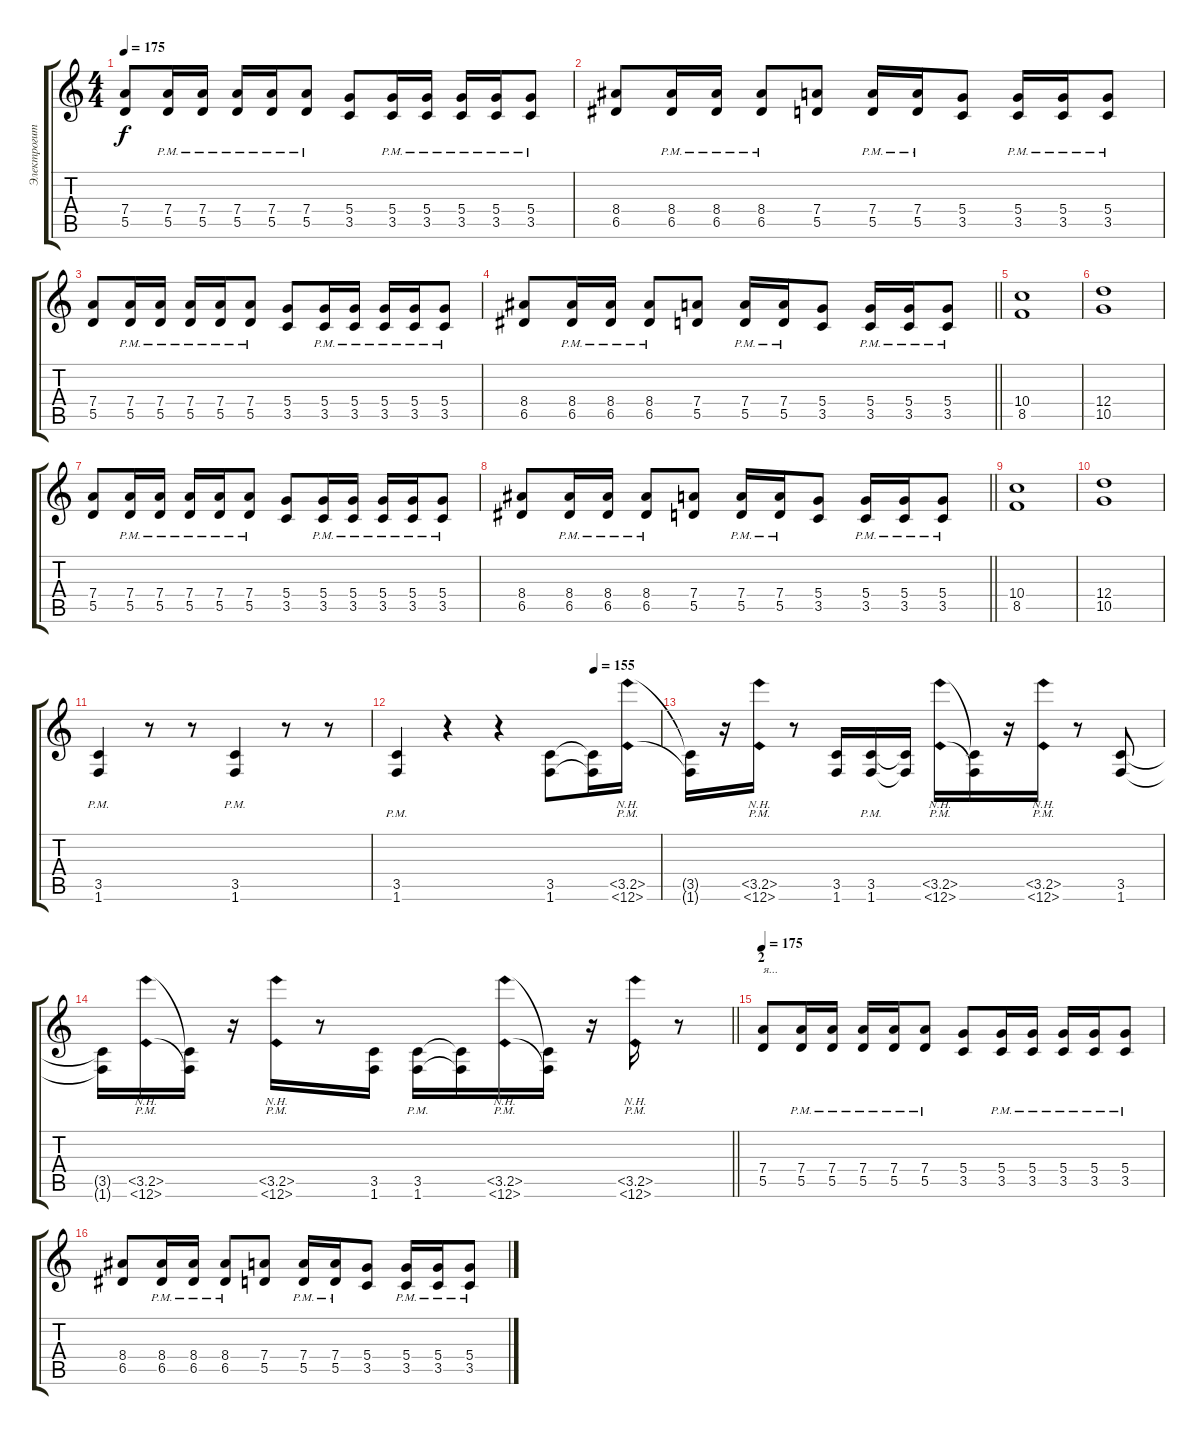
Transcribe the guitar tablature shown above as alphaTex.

\track ("Электрогитара" "Электрогит") {instrument overdrivenguitar}
\staff {score tabs}
\tuning (E4 B3 G3 D3 A2 E2) {hide}
\ts (4 4)
\tempo 175
\clef g2
\ks c
(7.4 5.5).8{dy f} (7.4{pm} 5.5).16 (7.4{pm} 5.5{pm}).16 (7.4{pm} 5.5{pm}).16 (7.4{pm} 5.5{pm}).16 (7.4{pm} 5.5{pm}).8 (5.4 3.5).8 (5.4{pm} 3.5).16 (5.4{pm} 3.5{pm}).16 (5.4{pm} 3.5{pm}).16 (5.4{pm} 3.5{pm}).16 (5.4{pm} 3.5{pm}).8 |
(8.4 6.5).8 (8.4{pm} 6.5).16 (8.4{pm} 6.5{pm}).16 (8.4{pm} 6.5{pm}).8 (7.4 5.5).8 (7.4{pm} 5.5).16 (7.4{pm} 5.5{pm}).16 (5.4 3.5).8 (5.4{pm} 3.5).16 (5.4{pm} 3.5{pm}).16 (5.4{pm} 3.5{pm}).8 |
(7.4 5.5).8 (7.4{pm} 5.5).16 (7.4{pm} 5.5{pm}).16 (7.4{pm} 5.5{pm}).16 (7.4{pm} 5.5{pm}).16 (7.4{pm} 5.5{pm}).8 (5.4 3.5).8 (5.4{pm} 3.5).16 (5.4{pm} 3.5{pm}).16 (5.4{pm} 3.5{pm}).16 (5.4{pm} 3.5{pm}).16 (5.4{pm} 3.5{pm}).8 |
\barLineRight lightlight
(8.4 6.5).8 (8.4{pm} 6.5).16 (8.4{pm} 6.5{pm}).16 (8.4{pm} 6.5{pm}).8 (7.4 5.5).8 (7.4{pm} 5.5).16 (7.4{pm} 5.5{pm}).16 (5.4 3.5).8 (5.4{pm} 3.5).16 (5.4{pm} 3.5{pm}).16 (5.4{pm} 3.5{pm}).8 |
(10.4 8.5).1 |
(12.4 10.5).1 |
(7.4 5.5).8 (7.4{pm} 5.5).16 (7.4{pm} 5.5{pm}).16 (7.4{pm} 5.5{pm}).16 (7.4{pm} 5.5{pm}).16 (7.4{pm} 5.5{pm}).8 (5.4 3.5).8 (5.4{pm} 3.5).16 (5.4{pm} 3.5{pm}).16 (5.4{pm} 3.5{pm}).16 (5.4{pm} 3.5{pm}).16 (5.4{pm} 3.5{pm}).8 |
\barLineRight lightlight
(8.4 6.5).8 (8.4{pm} 6.5).16 (8.4{pm} 6.5{pm}).16 (8.4{pm} 6.5{pm}).8 (7.4 5.5).8 (7.4{pm} 5.5).16 (7.4{pm} 5.5{pm}).16 (5.4 3.5).8 (5.4{pm} 3.5).16 (5.4{pm} 3.5{pm}).16 (5.4{pm} 3.5{pm}).8 |
(10.4 8.5).1 |
(12.4 10.5).1 |
(3.5{pm} 1.6{pm}).4 r.8 r.8 (3.5{pm} 1.6{pm}).4 r.8 r.8 |
\tempo (155 0.75)
(3.5{pm} 1.6{pm}).4 r.4 r.4 (3.5 1.6).8{instrument distortionguitar} (3.5{t} 1.6{t}).16 (3.5{nh pm} 1.6{nh pm}).16 |
(3.5{t} 1.6{t}).16 r.16 (3.5{nh pm} 1.6{nh pm}).16 r.8 (3.5 1.6).16 (3.5{pm} 1.6{pm}).16 (3.5{t} 1.6{t}).16 (3.5{nh pm} 1.6{nh pm}).16 (3.5{t} 1.6{t}).16 r.16 (3.5{nh pm} 1.6{nh pm}).16 r.8 (3.5 1.6).8 |
\barLineRight lightlight
(3.5{t} 1.6{t}).16 (3.5{nh pm} 1.6{nh pm}).16 (3.5{t} 1.6{t}).16 r.16 (3.5{nh pm} 1.6{nh pm}).16 r.8 (3.5 1.6).16 (3.5{pm} 1.6{pm}).16 (3.5{t} 1.6{t}).16 (3.5{nh pm} 1.6{nh pm}).16 (3.5{t} 1.6{t}).16 r.16 (3.5{nh pm} 1.6{nh pm}).16 r.8 |
\section ("" "2")
\tempo 175
(7.4 5.5).8{txt "я..." instrument overdrivenguitar} (7.4{pm} 5.5).16 (7.4{pm} 5.5{pm}).16 (7.4{pm} 5.5{pm}).16 (7.4{pm} 5.5{pm}).16 (7.4{pm} 5.5{pm}).8 (5.4 3.5).8 (5.4{pm} 3.5).16 (5.4{pm} 3.5{pm}).16 (5.4{pm} 3.5{pm}).16 (5.4{pm} 3.5{pm}).16 (5.4{pm} 3.5{pm}).8 |
(8.4 6.5).8 (8.4{pm} 6.5).16 (8.4{pm} 6.5{pm}).16 (8.4{pm} 6.5{pm}).8 (7.4 5.5).8 (7.4{pm} 5.5).16 (7.4{pm} 5.5{pm}).16 (5.4 3.5).8 (5.4{pm} 3.5).16 (5.4{pm} 3.5{pm}).16 (5.4{pm} 3.5{pm}).8
